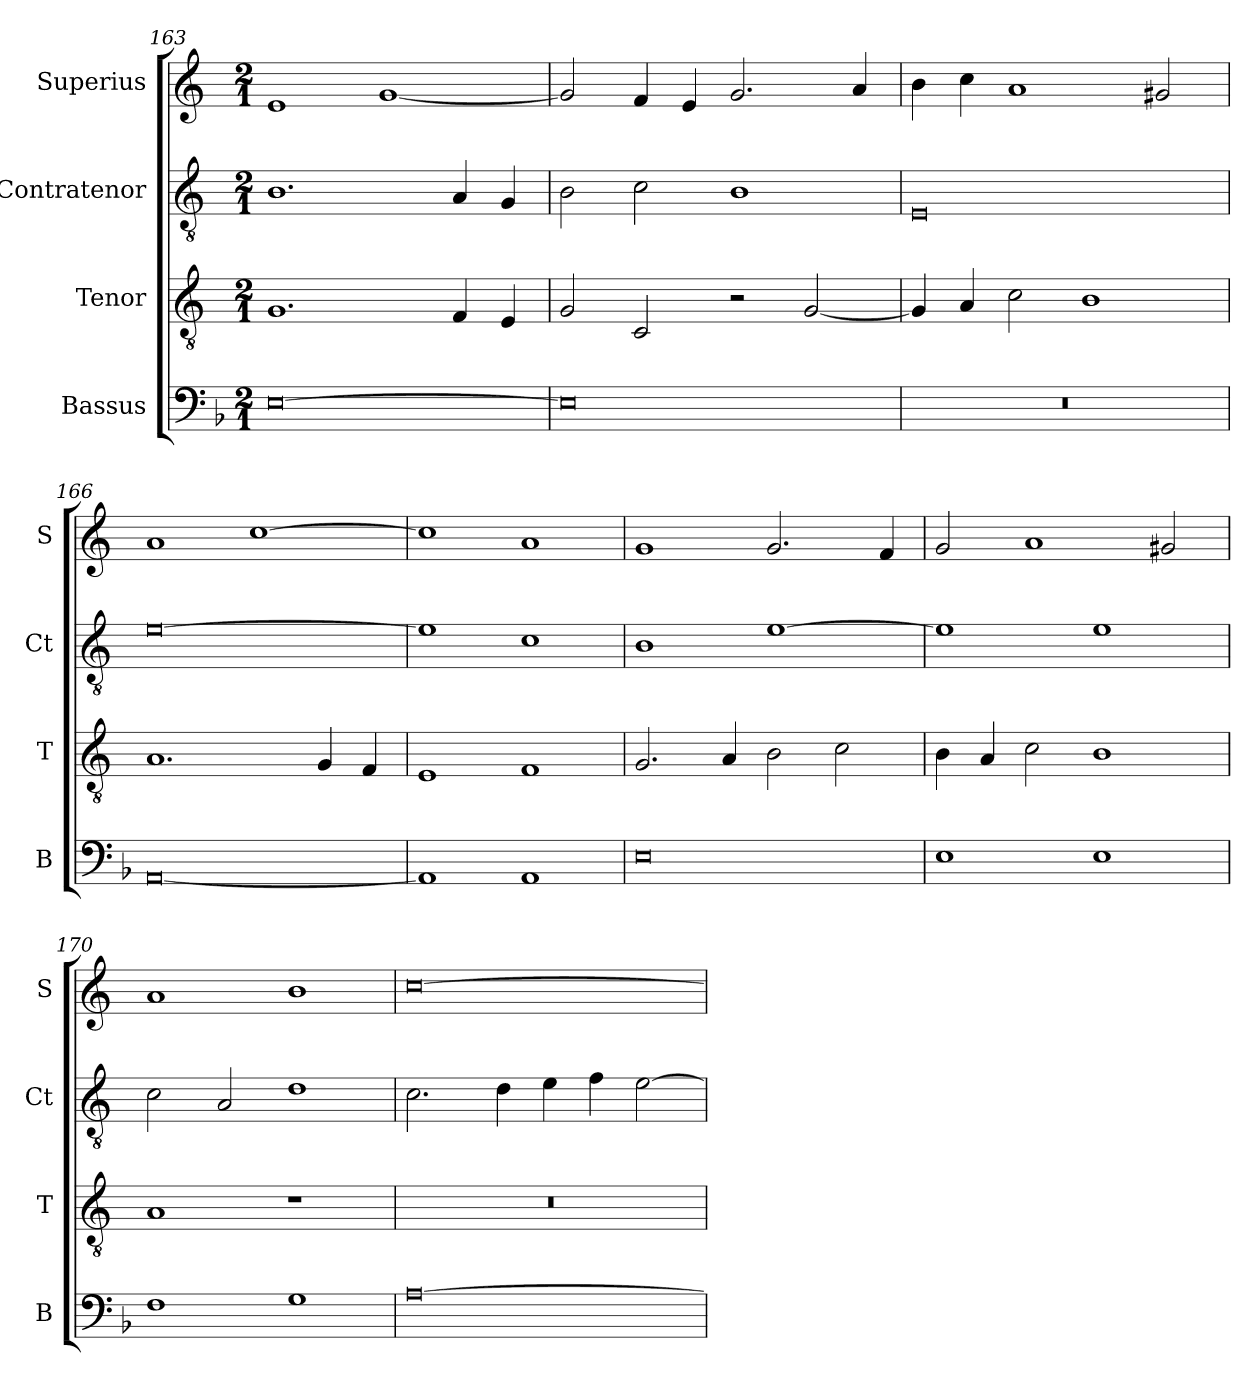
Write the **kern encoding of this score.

**kern	**kern	**kern	**kern
*part4	*part3	*part2	*part1
*staff4	*staff3	*staff2	*staff1
*I"Bassus	*I"Tenor	*I"Contratenor	*I"Superius
*I'B	*I'T	*I'Ct	*I'S
*clefF4	*clefGv2	*clefGv2	*clefG2
*k[b-]	*k[]	*k[]	*k[]
*M2/1	*M2/1	*M2/1	*M2/1
=163	=163	=163	=163
[0E	1.G	1.B	1e
.	.	.	[1g
.	4F/	4A/	.
.	4E/	4G/	.
=164	=164	=164	=164
0E]	2G/	2B\	2g/]
.	2C/	2c\	4f/
.	.	.	4e/
.	2r	1B	2.g/
.	[2G/	.	.
.	.	.	4a/
=165	=165	=165	=165
0r	4G/]	0E	4b\
.	4A/	.	4cc\
.	2c\	.	1a
.	1B	.	.
.	.	.	2g#X/
=166	=166	=166	=166
[0AA	1.A	[0e	1a
.	.	.	[1cc
.	4G/	.	.
.	4F/	.	.
=167	=167	=167	=167
1AA]	1E	1e]	1cc]
1AA	1F	1c	1a
=168	=168	=168	=168
0E	2.G/	1B	1g
.	4A/	.	.
.	2B\	[1e	2.g/
.	2c\	.	.
.	.	.	4f/
=169	=169	=169	=169
1E	4B\	1e]	2g/
.	4A/	.	.
.	2c\	.	1a
1E	1B	1e	.
.	.	.	2g#X/
=170	=170	=170	=170
1F	1A	2c\	1a
.	.	2A/	.
1G	1r	1d	1b
=171	=171	=171	=171
[0A	0r	2.c\	[0cc
.	.	4d\	.
.	.	4e\	.
.	.	4f\	.
.	.	[2e\	.
=	=	=	=
*-	*-	*-	*-
